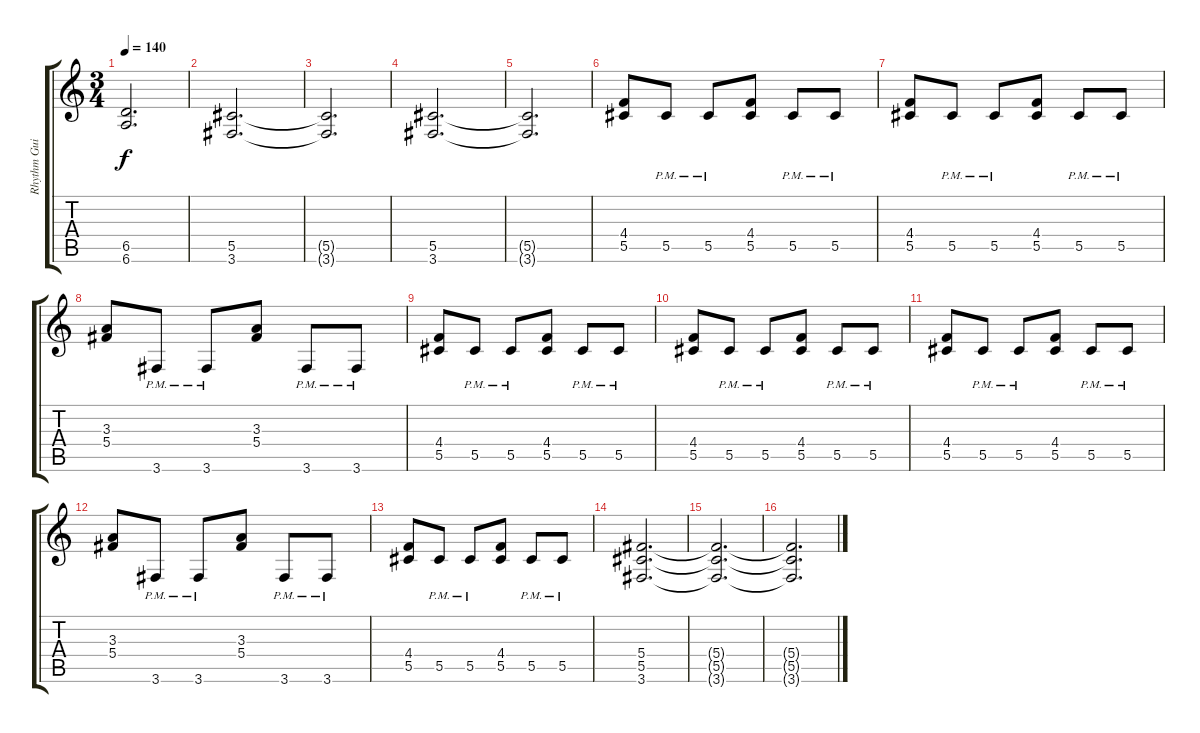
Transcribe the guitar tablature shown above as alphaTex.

\track ("Rhythm Guitar 2" "Rhythm Gui") {instrument overdrivenguitar}
\staff {score tabs}
\tuning (Eb4 Bb3 Gb3 Db3 Ab2 Eb2) {hide}
\ts (3 4)
\tempo 140
\clef g2
\ks c
(6.5{t} 6.6{t}).2{d dy f} |
(5.5 3.6).2{d} |
(5.5{t} 3.6{t}).2{d} |
(5.5 3.6).2{d} |
(5.5{t} 3.6{t}).2{d} |
(4.4 5.5).8 5.5{pm}.8 5.5{pm}.8 (4.4 5.5).8 5.5{pm}.8 5.5{pm}.8 |
(4.4 5.5).8 5.5{pm}.8 5.5{pm}.8 (4.4 5.5).8 5.5{pm}.8 5.5{pm}.8 |
(3.3 5.4).8 3.6{pm}.8 3.6{pm}.8 (3.3 5.4).8 3.6{pm}.8 3.6{pm}.8 |
(4.4 5.5).8 5.5{pm}.8 5.5{pm}.8 (4.4 5.5).8 5.5{pm}.8 5.5{pm}.8 |
(4.4 5.5).8 5.5{pm}.8 5.5{pm}.8 (4.4 5.5).8 5.5{pm}.8 5.5{pm}.8 |
(4.4 5.5).8 5.5{pm}.8 5.5{pm}.8 (4.4 5.5).8 5.5{pm}.8 5.5{pm}.8 |
(3.3 5.4).8 3.6{pm}.8 3.6{pm}.8 (3.3 5.4).8 3.6{pm}.8 3.6{pm}.8 |
(4.4 5.5).8 5.5{pm}.8 5.5{pm}.8 (4.4 5.5).8 5.5{pm}.8 5.5{pm}.8 |
(5.4 5.5 3.6).2{d} |
(5.4{t} 5.5{t} 3.6{t}).2{d} |
(5.4{t} 5.5{t} 3.6{t}).2{d}
